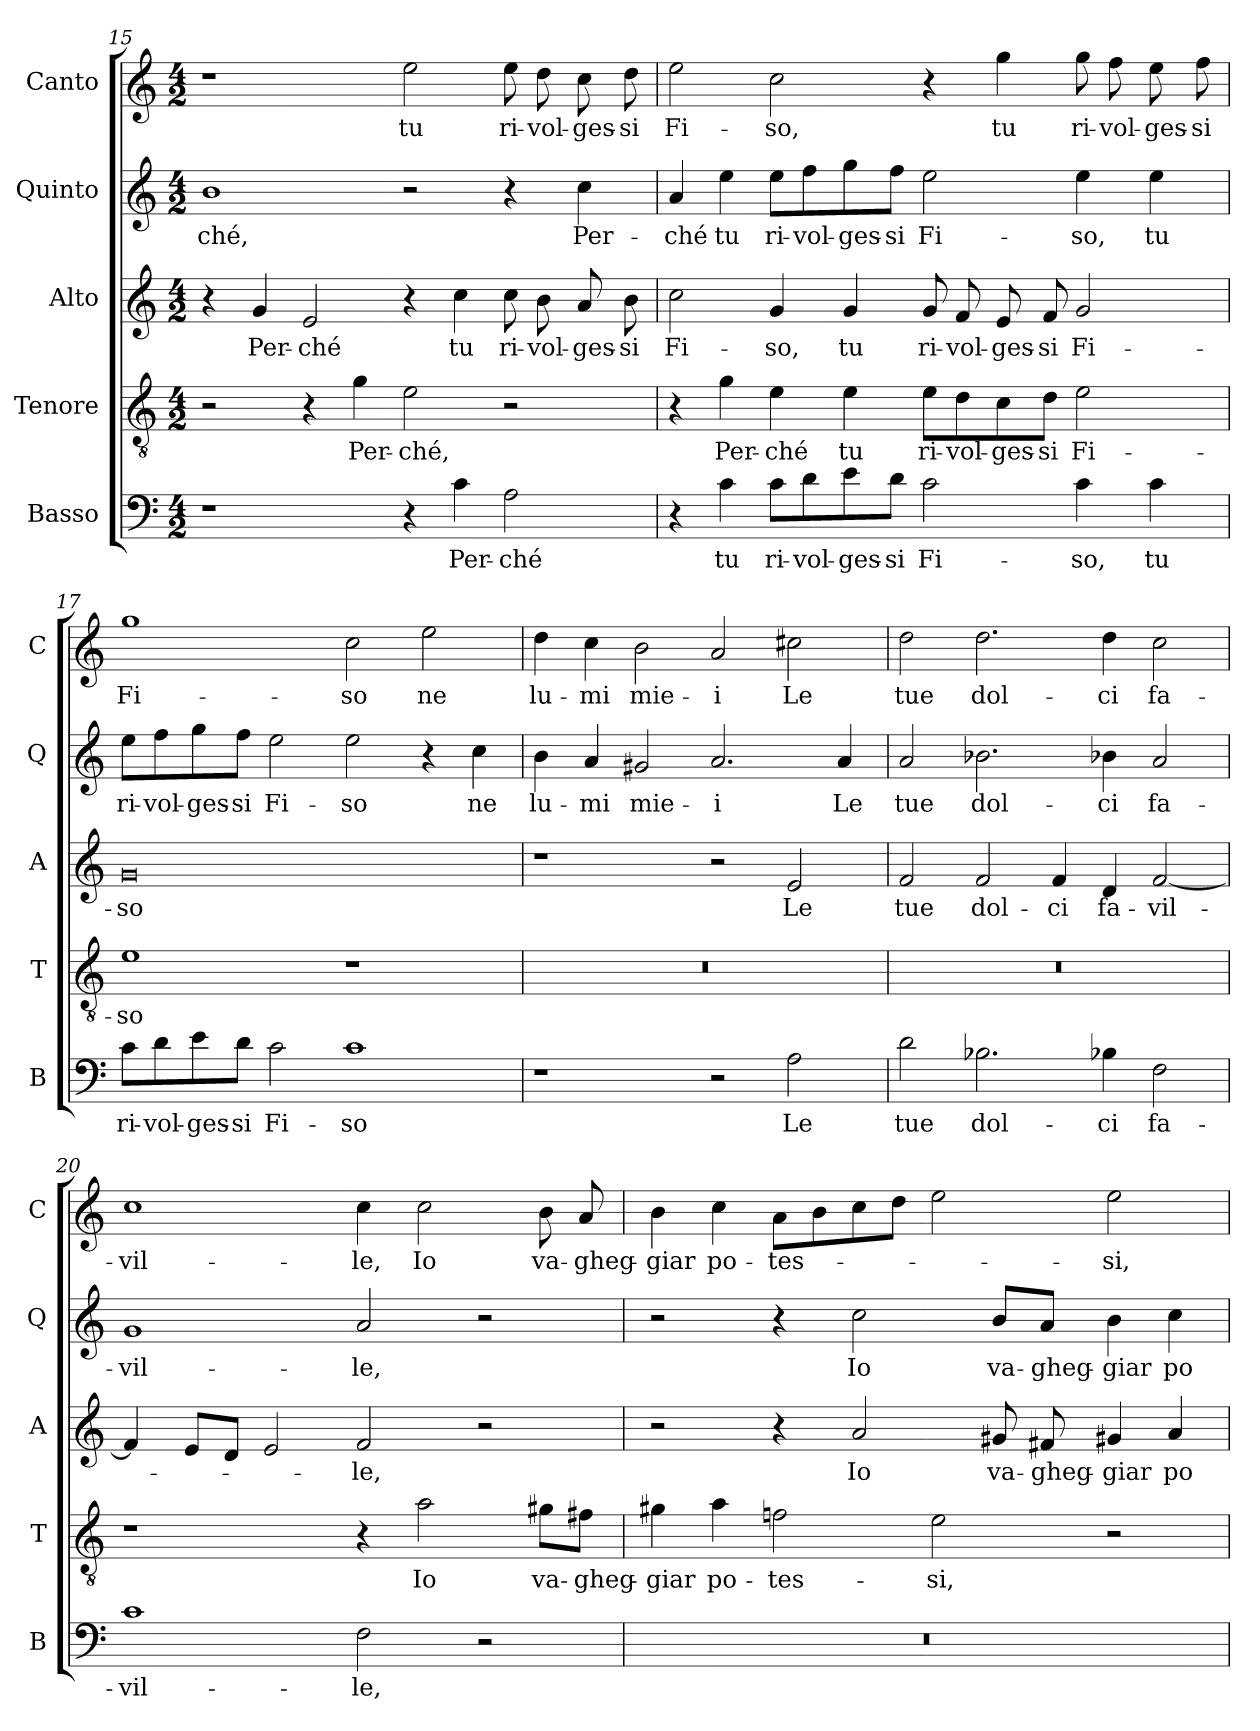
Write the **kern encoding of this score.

**kern	**text	**kern	**text	**kern	**text	**kern	**text	**kern	**text
*part5	*part5	*part4	*part4	*part3	*part3	*part2	*part2	*part1	*part1
*staff5	*staff5	*staff4	*staff4	*staff3	*staff3	*staff2	*staff2	*staff1	*staff1
*I"Basso	*	*I"Tenore	*	*I"Alto	*	*I"Quinto	*	*I"Canto	*
*I'B	*	*I'T	*	*I'A	*	*I'Q	*	*I'C	*
*clefF4	*	*clefGv2	*	*clefG2	*	*clefG2	*	*clefG2	*
*k[]	*	*k[]	*	*k[]	*	*k[]	*	*k[]	*
*M4/2	*	*M4/2	*	*M4/2	*	*M4/2	*	*M4/2	*
=15	=15	=15	=15	=15	=15	=15	=15	=15	=15
1r	.	2r	.	4r	.	1b	-ché,	1r	.
.	.	.	.	4g	Per-	.	.	.	.
.	.	4r	.	2e	-ché	.	.	.	.
.	.	4g	Per-	.	.	.	.	.	.
4r	.	2e	-ché,	4r	.	2r	.	2ee	tu
4c	Per-	.	.	4cc	tu	.	.	.	.
2A	-ché	2r	.	8cc	ri-	4r	.	8ee	ri-
.	.	.	.	8b	-vol-	.	.	8dd	-vol-
.	.	.	.	8a	-ges-	4cc	Per-	8cc	-ges-
.	.	.	.	8b	-si	.	.	8dd	-si
=16	=16	=16	=16	=16	=16	=16	=16	=16	=16
4r	.	4r	.	2cc	Fi-	4a	-ché	2ee	Fi-
4c	tu	4g	Per-	.	.	4ee	tu	.	.
8c\L	ri-	4e	-ché	4g	-so,	8ee\L	ri-	2cc	-so,
8d\	-vol-	.	.	.	.	8ff\	-vol-	.	.
8e\	-ges-	4e	tu	4g	tu	8gg\	-ges-	.	.
8d\J	-si	.	.	.	.	8ff\J	-si	.	.
2c	Fi-	8e\L	ri-	8g	ri-	2ee	Fi-	4r	.
.	.	8d\	-vol-	8f	-vol-	.	.	.	.
.	.	8c\	-ges-	8e	-ges-	.	.	4gg	tu
.	.	8d\J	-si	8f	-si	.	.	.	.
4c	-so,	2e	Fi-	2g	Fi-	4ee	-so,	8gg	ri-
.	.	.	.	.	.	.	.	8ff	-vol-
4c	tu	.	.	.	.	4ee	tu	8ee	-ges-
.	.	.	.	.	.	.	.	8ff	-si
=17	=17	=17	=17	=17	=17	=17	=17	=17	=17
8c\L	ri-	1e	-so	0g	-so	8ee\L	ri-	1gg	Fi-
8d\	-vol-	.	.	.	.	8ff\	-vol-	.	.
8e\	-ges-	.	.	.	.	8gg\	-ges-	.	.
8d\J	-si	.	.	.	.	8ff\J	-si	.	.
2c	Fi-	.	.	.	.	2ee	Fi-	.	.
1c	-so	1r	.	.	.	2ee	-so	2cc	-so
.	.	.	.	.	.	4r	.	2ee	ne
.	.	.	.	.	.	4cc	ne	.	.
=18	=18	=18	=18	=18	=18	=18	=18	=18	=18
1r	.	0r	.	1r	.	4b	lu-	4dd	lu-
.	.	.	.	.	.	4a	-mi	4cc	-mi
.	.	.	.	.	.	2g#X	mie-	2b	mie-
2r	.	.	.	2r	.	2.a	-i	2a	-i
2A	Le	.	.	2e	Le	.	.	2cc#X	Le
.	.	.	.	.	.	4a	Le	.	.
=19	=19	=19	=19	=19	=19	=19	=19	=19	=19
2d	tue	0r	.	2f	tue	2a	tue	2dd	tue
2.B-X	dol-	.	.	2f	dol-	2.b-X	dol-	2.dd	dol-
.	.	.	.	4f	-ci	.	.	.	.
4B-X	-ci	.	.	4d	fa-	4b-X	-ci	4dd	-ci
2F	fa-	.	.	[2f	-vil-	2a	fa-	2cc	fa-
=20	=20	=20	=20	=20	=20	=20	=20	=20	=20
1c	-vil-	1r	.	4f]	.	1g	-vil-	1cc	-vil-
.	.	.	.	8eL	.	.	.	.	.
.	.	.	.	8dJ	.	.	.	.	.
.	.	.	.	2e	.	.	.	.	.
2F	-le,	4r	.	2f	-le,	2a	-le,	4cc	-le,
.	.	2a	Io	.	.	.	.	2cc	Io
2r	.	.	.	2r	.	2r	.	.	.
.	.	8g#X\L	va-	.	.	.	.	8b	va-
.	.	8f#X\J	-gheg-	.	.	.	.	8a	-gheg-
=21	=21	=21	=21	=21	=21	=21	=21	=21	=21
0r	.	4g#X	-giar	2r	.	2r	.	4b	-giar
.	.	4a	po-	.	.	.	.	4cc	po-
.	.	2fn	-tes-	4r	.	4r	.	8aL	-tes-
.	.	.	.	.	.	.	.	8b	.
.	.	.	.	2a	Io	2cc	Io	8cc	.
.	.	.	.	.	.	.	.	8ddJ	.
.	.	2e	-si,	.	.	.	.	2ee	.
.	.	.	.	8g#X	va-	8b/L	va-	.	.
.	.	.	.	8f#X	-gheg-	8a/J	-gheg-	.	.
.	.	2r	.	4g#X	-giar	4b	-giar	2ee	-si,
.	.	.	.	4a	po-	4cc	po-	.	.
=	=	=	=	=	=	=	=	=	=
*-	*-	*-	*-	*-	*-	*-	*-	*-	*-
